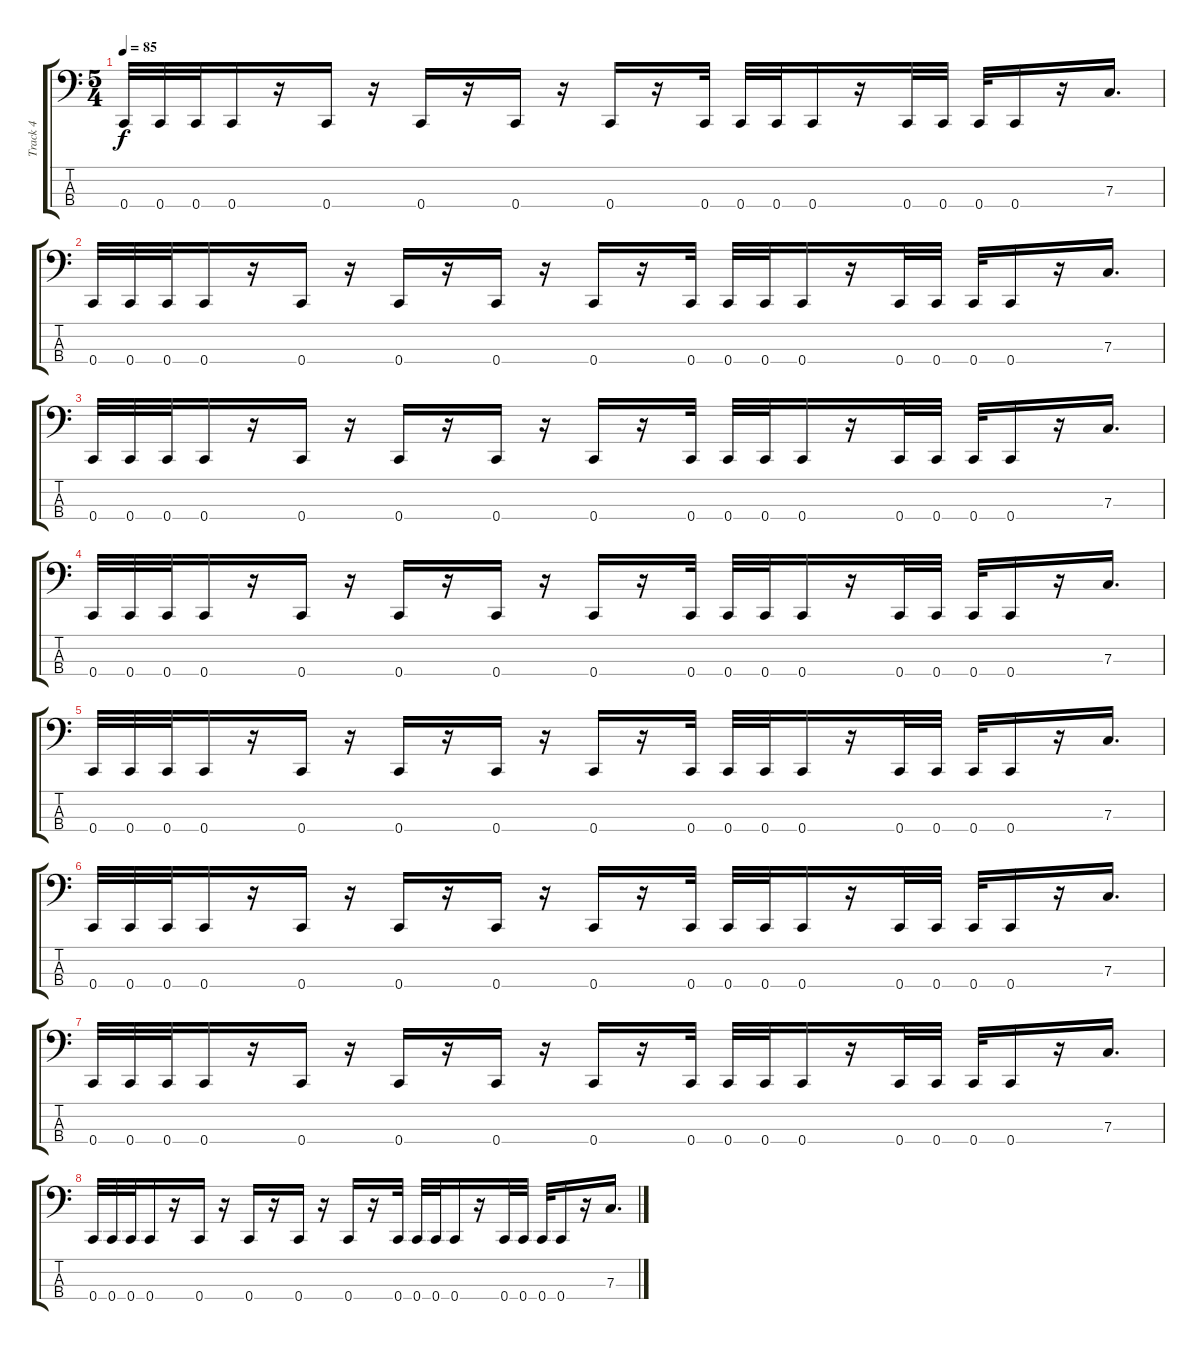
\track ("Track 4" "Track 4") {instrument electricbasspick}
\staff {score tabs}
\tuning (Eb2 Bb1 F1 C1) {hide}
\ts (5 4)
\tempo 85
\clef f4
\ks c
0.4.32{dy f} 0.4.32 0.4.32 0.4.16 r.16 0.4.16 r.16 0.4.16 r.16 0.4.16 r.16 0.4.16 r.16 0.4.32 0.4.32 0.4.32 0.4.16 r.16 0.4.32 0.4.32 0.4.32 0.4.16 r.16 7.3.16{d} |
0.4.32 0.4.32 0.4.32 0.4.16 r.16 0.4.16 r.16 0.4.16 r.16 0.4.16 r.16 0.4.16 r.16 0.4.32 0.4.32 0.4.32 0.4.16 r.16 0.4.32 0.4.32 0.4.32 0.4.16 r.16 7.3.16{d} |
0.4.32 0.4.32 0.4.32 0.4.16 r.16 0.4.16 r.16 0.4.16 r.16 0.4.16 r.16 0.4.16 r.16 0.4.32 0.4.32 0.4.32 0.4.16 r.16 0.4.32 0.4.32 0.4.32 0.4.16 r.16 7.3.16{d} |
0.4.32 0.4.32 0.4.32 0.4.16 r.16 0.4.16 r.16 0.4.16 r.16 0.4.16 r.16 0.4.16 r.16 0.4.32 0.4.32 0.4.32 0.4.16 r.16 0.4.32 0.4.32 0.4.32 0.4.16 r.16 7.3.16{d} |
0.4.32 0.4.32 0.4.32 0.4.16 r.16 0.4.16 r.16 0.4.16 r.16 0.4.16 r.16 0.4.16 r.16 0.4.32 0.4.32 0.4.32 0.4.16 r.16 0.4.32 0.4.32 0.4.32 0.4.16 r.16 7.3.16{d} |
0.4.32 0.4.32 0.4.32 0.4.16 r.16 0.4.16 r.16 0.4.16 r.16 0.4.16 r.16 0.4.16 r.16 0.4.32 0.4.32 0.4.32 0.4.16 r.16 0.4.32 0.4.32 0.4.32 0.4.16 r.16 7.3.16{d} |
0.4.32 0.4.32 0.4.32 0.4.16 r.16 0.4.16 r.16 0.4.16 r.16 0.4.16 r.16 0.4.16 r.16 0.4.32 0.4.32 0.4.32 0.4.16 r.16 0.4.32 0.4.32 0.4.32 0.4.16 r.16 7.3.16{d} |
0.4.32 0.4.32 0.4.32 0.4.16 r.16 0.4.16 r.16 0.4.16 r.16 0.4.16 r.16 0.4.16 r.16 0.4.32 0.4.32 0.4.32 0.4.16 r.16 0.4.32 0.4.32 0.4.32 0.4.16 r.16 7.3.16{d}
